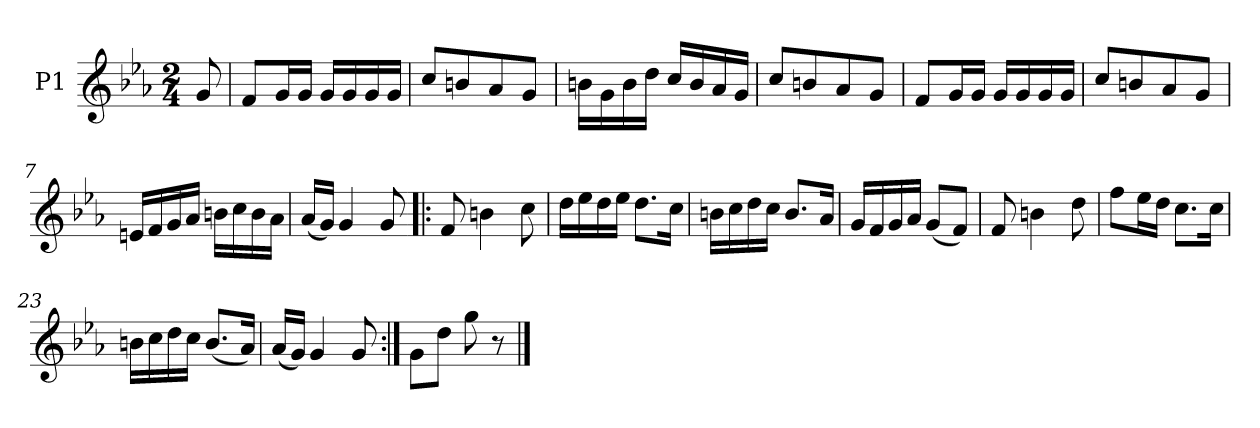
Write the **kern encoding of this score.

**kern
*part1
*staff1
*I"P1
*clefG2
*k[b-e-a-]
*M2/4
=
8g
=1
8fL
16gL
16gJJ
16gLL
16g
16g
16gJJ
=2
8ccL
8bn
8a-
8gJ
=3
16bnLL
16g
16b
16ddJJ
16ccLL
16b
16a-
16gJJ
=4
8ccL
8bn
8a-
8gJ
=5
8fL
16gL
16gJJ
16gLL
16g
16g
16gJJ
=6
8ccL
8bn
8a-
8gJ
=7
16enLL
16f
16g
16a-JJ
16bnLL
16cc
16b
16a-JJ
=8
(16a-LL
16gJJ)
4g
8g
=17!|:
8f
4bn
8cc
=18
16ddLL
16ee-
16dd
16ee-JJ
8.ddL
16ccJk
=19
16bnLL
16cc
16dd
16ccJJ
8.bL
16a-Jk
=20
16gLL
16f
16g
16a-JJ
(8gL
8fJ)
=21
8f
4bn
8dd
=22
8ffL
16ee-L
16ddJJ
8.ccL
16ccJk
=23
16bnLL
16cc
16dd
16ccJJ
(8.bL
16a-Jk)
=24
(16a-LL
16gJJ)
4g
8g
=25:|!
8gL
8ddJ
8gg
8r
==
*-
